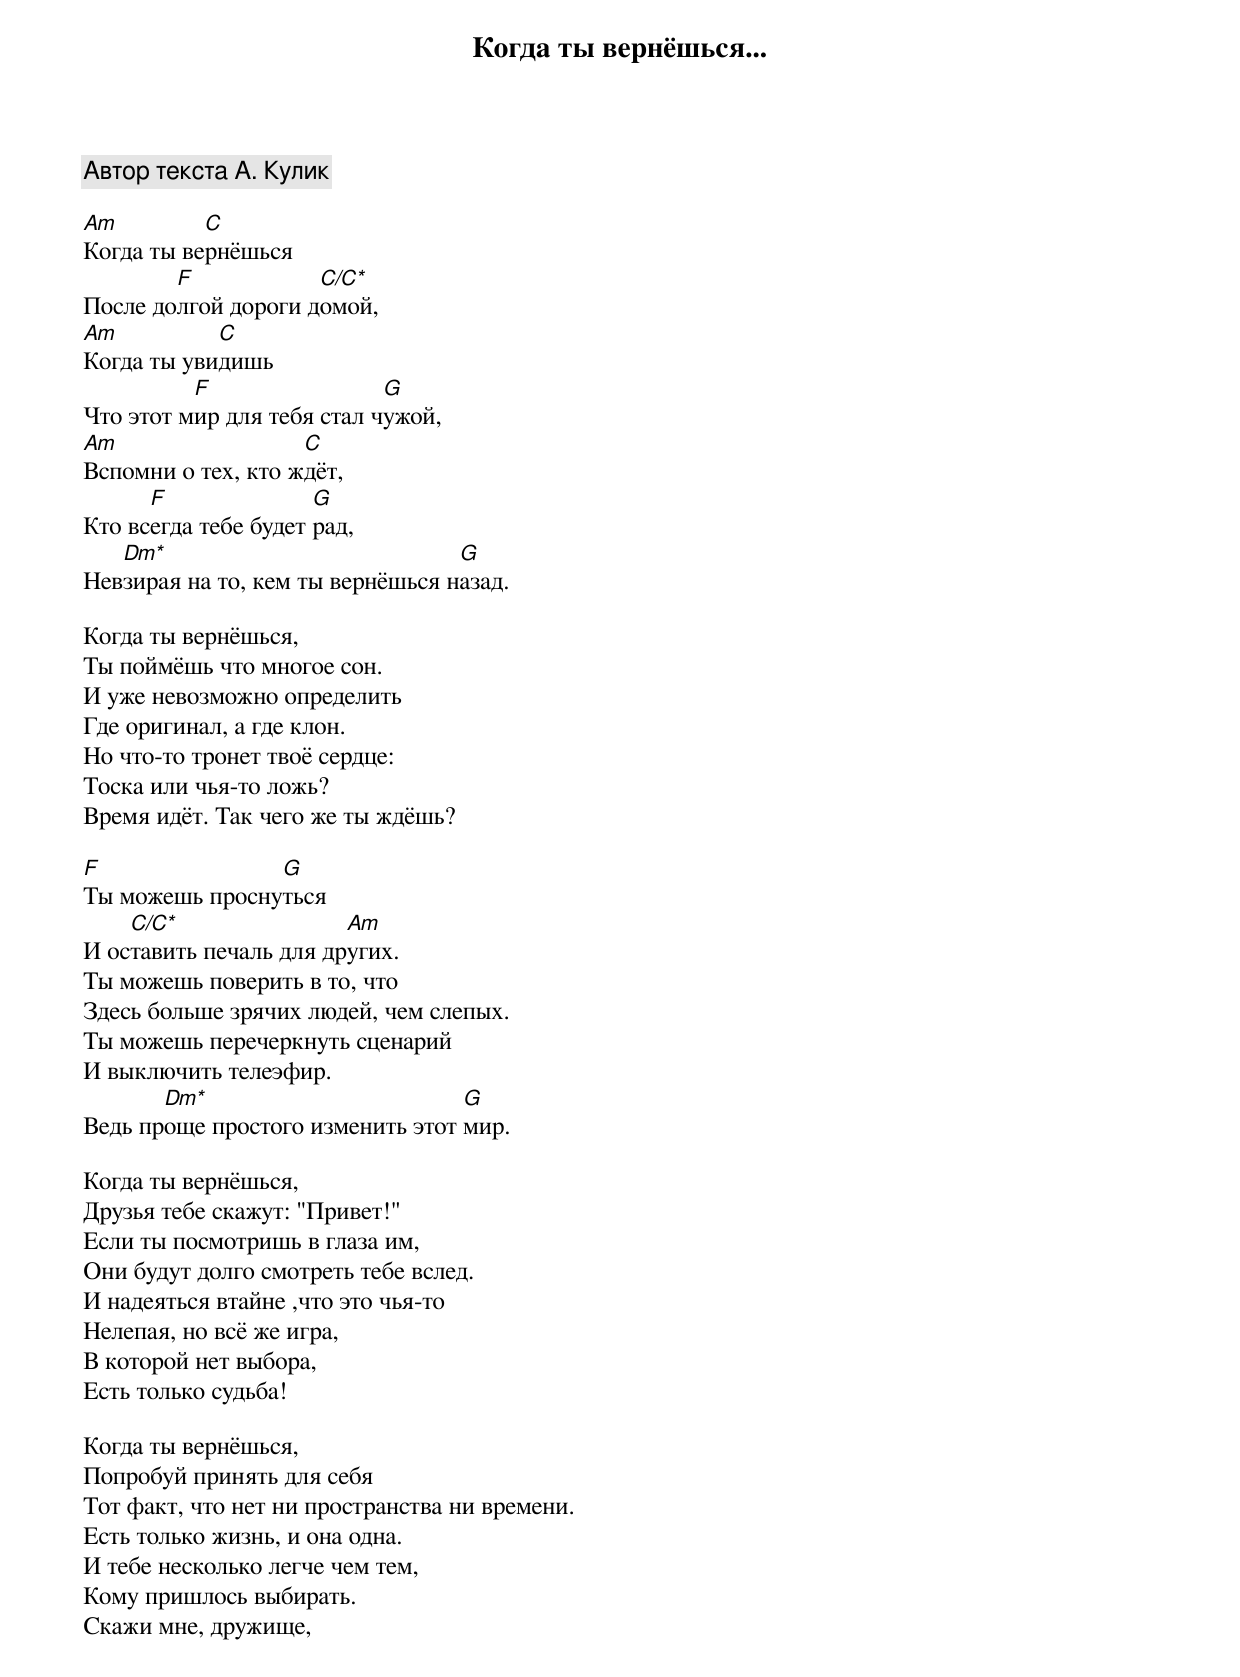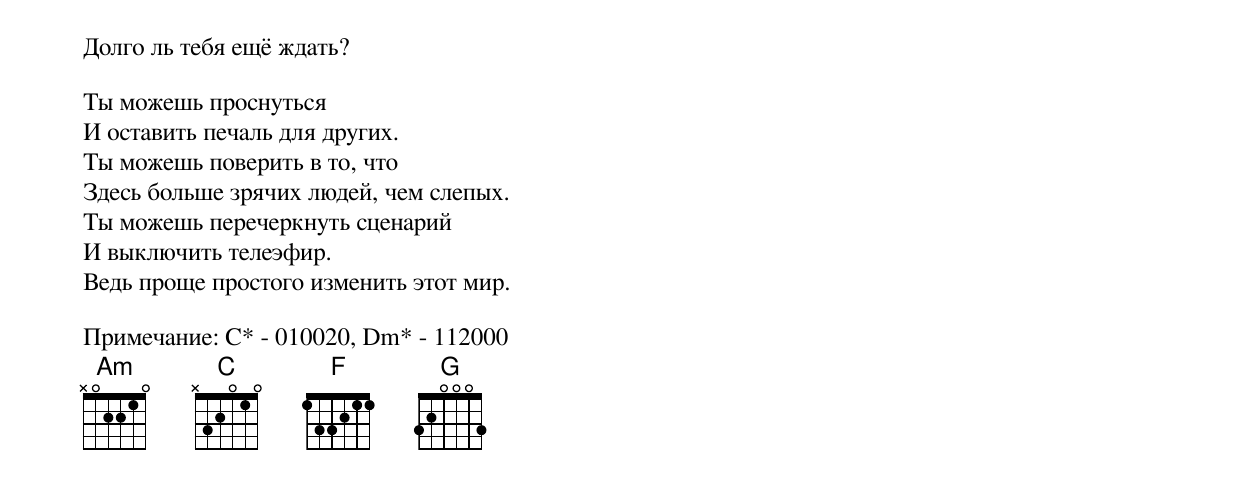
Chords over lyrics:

Когда ты вернёшься...

Автор текста А. Кулик

Am         C
Когда ты вернёшься
        F            C/C*
После долгой дороги домой,
Am          C
Когда ты увидишь
          F                 G
Что этот мир для тебя стал чужой,
Am                  C
Вспомни о тех, кто ждёт,
      F               G
Кто всегда тебе будет рад,
   Dm*                            G
Невзирая на то, кем ты вернёшься назад.

Когда ты вернёшься,
Ты поймёшь что многое сон.
И уже невозможно определить
Где оригинал, а где клон.
Но что-то тронет твоё сердце:
Тоска или чья-то ложь?
Время идёт. Так чего же ты ждёшь?

F               G
Ты можешь проснуться
    C/C*                Am
И оставить печаль для других.
Ты можешь поверить в то, что
Здесь больше зрячих людей, чем слепых.
Ты можешь перечеркнуть сценарий
И выключить телеэфир.
       Dm*                        G
Ведь проще простого изменить этот мир.

Когда ты вернёшься,
Друзья тебе скажут: "Привет!"
Если ты посмотришь в глаза им,
Они будут долго смотреть тебе вслед.
И надеяться втайне ,что это чья-то
Нелепая, но всё же игра,
В которой нет выбора,
Есть только судьба!

Когда ты вернёшься,
Попробуй принять для себя
Тот факт, что нет ни пространства ни времени.
Есть только жизнь, и она одна.
И тебе несколько легче чем тем,
Кому пришлось выбирать.
Скажи мне, дружище,
Долго ль тебя ещё ждать?

Ты можешь проснуться
И оставить печаль для других.
Ты можешь поверить в то, что
Здесь больше зрячих людей, чем слепых.
Ты можешь перечеркнуть сценарий
И выключить телеэфир.
Ведь проще простого изменить этот мир.

Примечание: C* - 010020, Dm* - 112000
